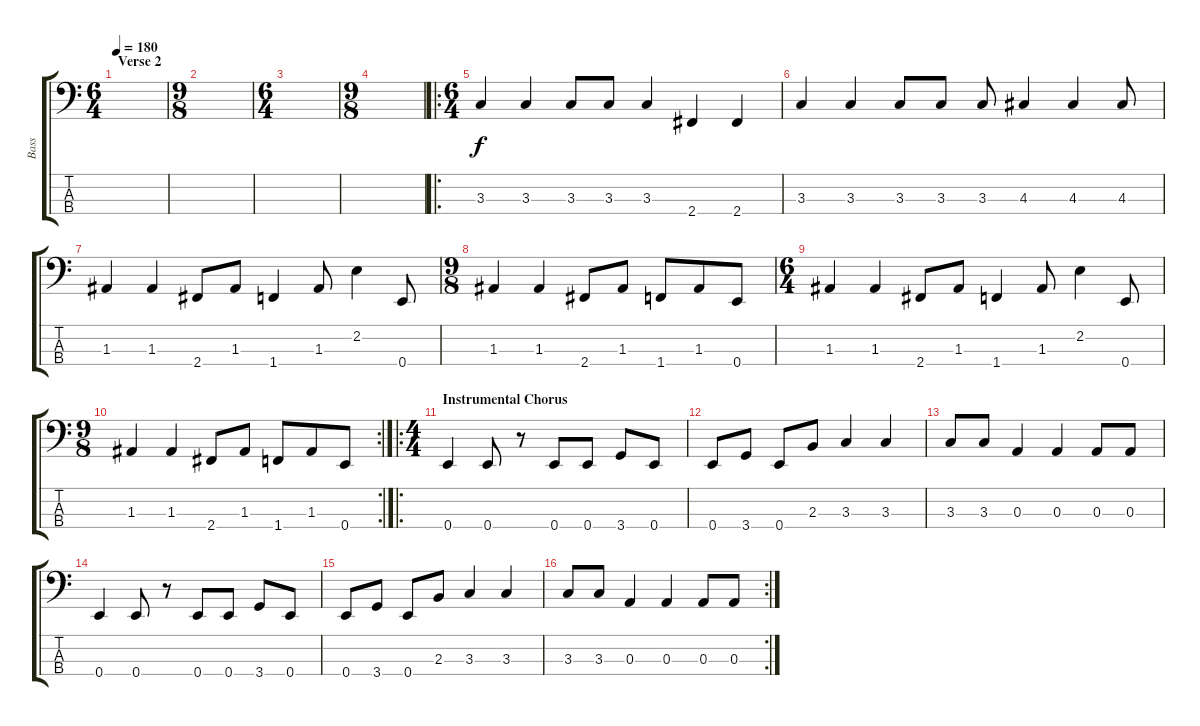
\track ("Bass" "Bass") {instrument electricbassfinger}
\staff {score tabs}
\tuning (G2 D2 A1 E1) {hide}
\ts (6 4)
\section ("" "Verse 2")
\tempo 180
\clef f4
\ks c
|
\ts (9 8)
|
\ts (6 4)
|
\ts (9 8)
|
\ro
\ts (6 4)
3.3.4 3.3.4 3.3.8 3.3.8 3.3.4 2.4.4 2.4.4 |
3.3.4 3.3.4 3.3.8 3.3.8 3.3.8 4.3.4 4.3.4 4.3.8 |
1.3.4 1.3.4 2.4.8 1.3.8 1.4.4 1.3.8 2.2.4 0.4.8 |
\ts (9 8)
1.3.4 1.3.4 2.4.8 1.3.8 1.4.8 1.3.8 0.4.8 |
\ts (6 4)
1.3.4 1.3.4 2.4.8 1.3.8 1.4.4 1.3.8 2.2.4 0.4.8 |
\rc 2
\ts (9 8)
1.3.4 1.3.4 2.4.8 1.3.8 1.4.8 1.3.8 0.4.8 |
\ro
\ts (4 4)
\section ("" "Instrumental Chorus")
0.4.4 0.4.8 r.8 0.4.8 0.4.8 3.4.8 0.4.8 |
0.4.8 3.4.8 0.4.8 2.3.8 3.3.4 3.3.4 |
3.3.8 3.3.8 0.3.4 0.3.4 0.3.8 0.3.8 |
0.4.4 0.4.8 r.8 0.4.8 0.4.8 3.4.8 0.4.8 |
0.4.8 3.4.8 0.4.8 2.3.8 3.3.4 3.3.4 |
\rc 2
3.3.8 3.3.8 0.3.4 0.3.4 0.3.8 0.3.8
